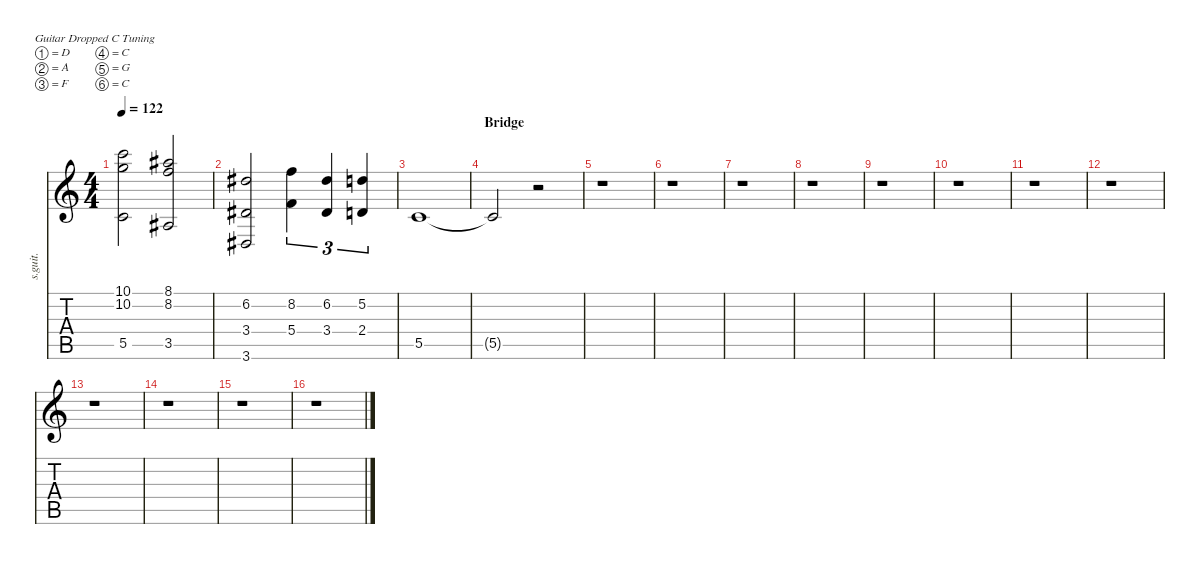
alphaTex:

\defaultSystemsLayout 4
\hideDynamics
\bracketExtendMode nobrackets
\track ("(Howard Benson - Keyboards)" "s.guit.") {instrument pad2warm}
\staff {score tabs}
\tuning (D4 A3 F3 C3 G2 C2)
\displaytranspose 12
\ts (4 4)
\tempo 122
\clef g2
\ks c
(10.1 10.2 5.5).2{lyrics (0 "") lyrics (1 "") lyrics (2 "") lyrics (3 "") lyrics (4 "") dy f} (8.1{acc #} 8.2 3.5{acc #}).2{lyrics (0 "") lyrics (1 "") lyrics (2 "") lyrics (3 "") lyrics (4 "")} |
(6.2{acc #} 3.4{acc #} 3.6{acc #}).2{lyrics (0 "") lyrics (1 "") lyrics (2 "") lyrics (3 "") lyrics (4 "")} (8.2 5.4).4{tu (3 2) lyrics (0 "") lyrics (1 "") lyrics (2 "") lyrics (3 "") lyrics (4 "")} (6.2{acc #} 3.4{acc #}).4{tu (3 2) lyrics (0 "") lyrics (1 "") lyrics (2 "") lyrics (3 "") lyrics (4 "")} (5.2 2.4).4{tu (3 2) lyrics (0 "") lyrics (1 "") lyrics (2 "") lyrics (3 "") lyrics (4 "")} |
5.5.1{lyrics (0 "") lyrics (1 "") lyrics (2 "") lyrics (3 "") lyrics (4 "")} |
\section ("" "Bridge")
5.5{t}.2{lyrics (0 "") lyrics (1 "") lyrics (2 "") lyrics (3 "") lyrics (4 "")} r.2 |
r.1 |
r.1 |
r.1 |
r.1 |
r.1 |
r.1 |
r.1 |
r.1 |
r.1 |
r.1 |
r.1 |
r.1
